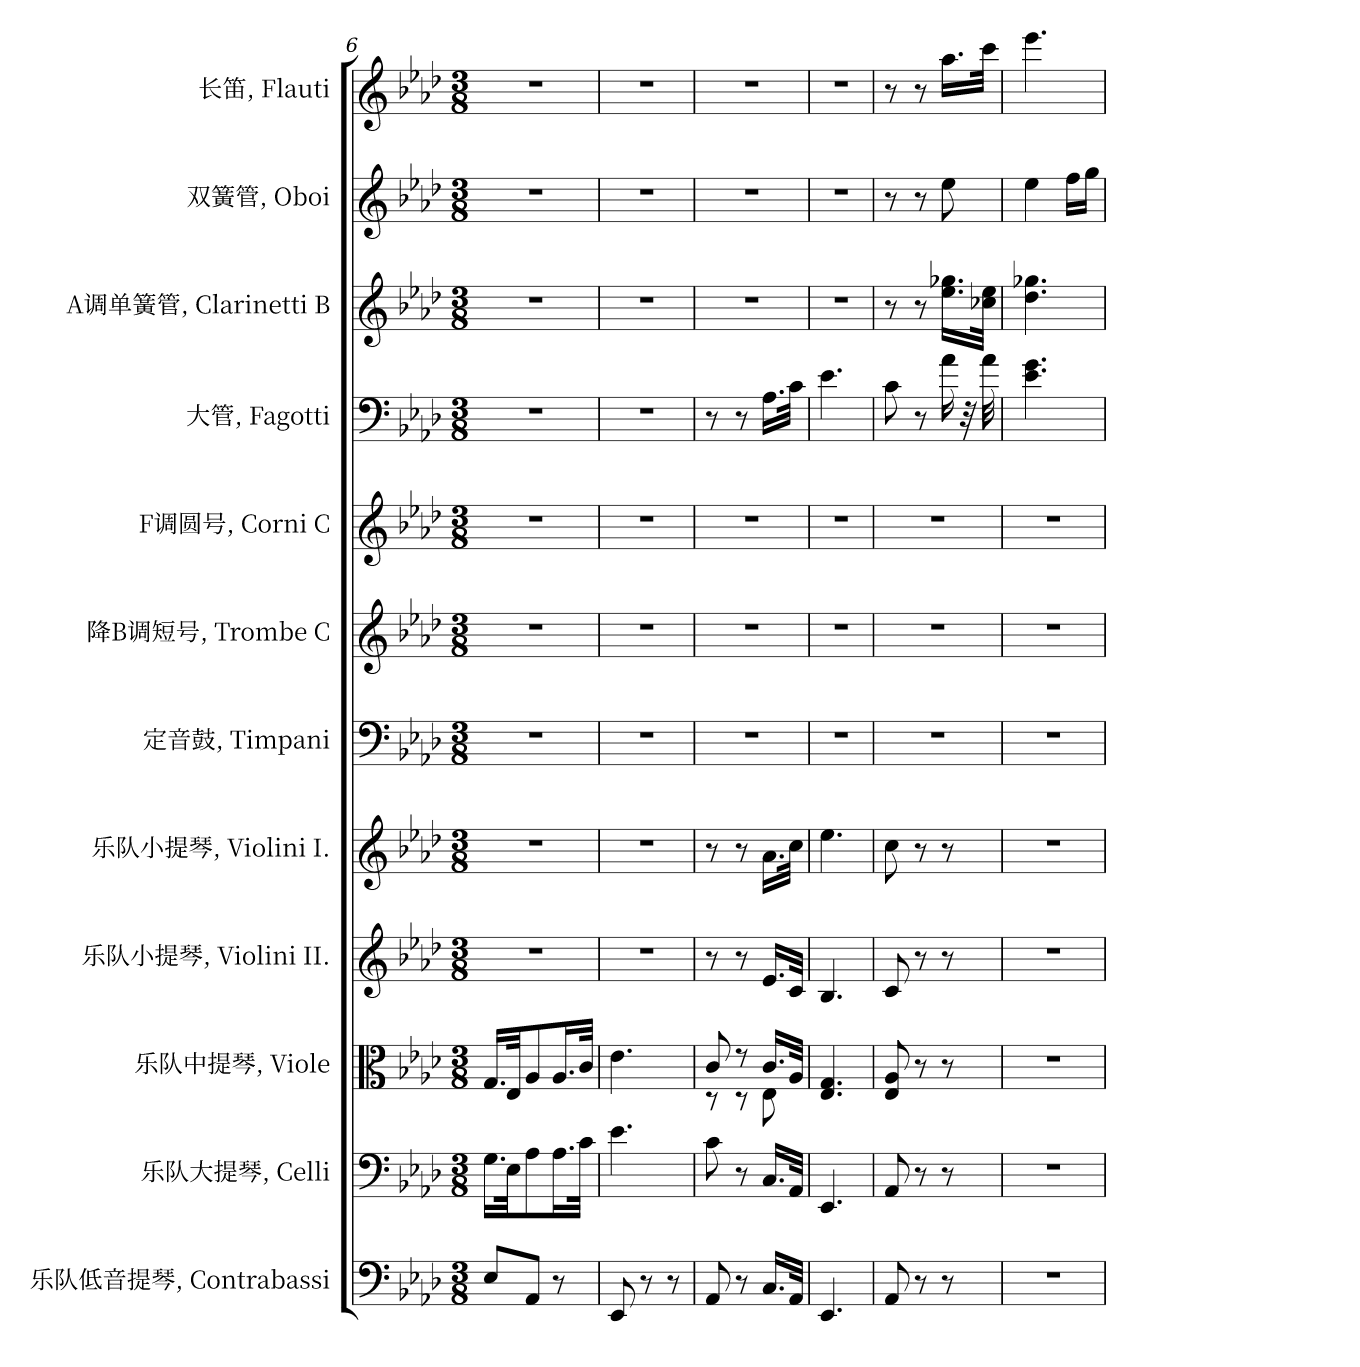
**kern	**kern	**kern	**kern	**kern	**kern	**kern	**kern	**kern	**kern	**kern	**kern
*part12	*part11	*part10	*part9	*part8	*part7	*part6	*part5	*part4	*part3	*part2	*part1
*staff12	*staff11	*staff10	*staff9	*staff8	*staff7	*staff6	*staff5	*staff4	*staff3	*staff2	*staff1
*I"乐队低音提琴, Contrabassi	*I"乐队大提琴, Celli	*I"乐队中提琴, Viole	*I"乐队小提琴, Violini II.	*I"乐队小提琴, Violini I.	*I"定音鼓, Timpani	*I"降B调短号, Trombe C	*I"F调圆号, Corni C	*I"大管, Fagotti	*I"A调单簧管, Clarinetti B	*I"双簧管, Oboi	*I"长笛, Flauti
*I'Cbs.	*	*	*	*	*I'Timp.	*	*	*	*I'A Cl.	*I'Ob.	*I'Fl.
*clefF4	*clefF4	*clefC3	*clefG2	*clefG2	*clefF4	*clefG2	*clefG2	*clefF4	*clefG2	*clefG2	*clefG2
*ITrd7c12	*	*	*	*	*	*ITrd1c2	*ITrd4c7	*	*ITrd1c2	*	*
*k[b-e-a-d-]	*k[b-e-a-d-]	*k[b-e-a-d-]	*k[b-e-a-d-]	*k[b-e-a-d-]	*k[b-e-a-d-]	*k[b-e-a-d-g-c-]	*k[b-e-a-d-g-]	*k[b-e-a-d-]	*k[b-e-a-d-g-c-]	*k[b-e-a-d-]	*k[b-e-a-d-]
*M3/8	*M3/8	*M3/8	*M3/8	*M3/8	*M3/8	*M3/8	*M3/8	*M3/8	*M3/8	*M3/8	*M3/8
=6	=6	=6	=6	=6	=6	=6	=6	=6	=6	=6	=6
8EE-/L	16.G\LL	16.G/LL	4.r	4.r	4.r	4.r	4.r	4.r	4.r	4.r	4.r
.	32E-\JK	32E-/JK	.	.	.	.	.	.	.	.	.
8AAA-/J	8A-\	8A-/	.	.	.	.	.	.	.	.	.
8r	16.A-\L	16.A-/L	.	.	.	.	.	.	.	.	.
.	32c\JJk	32c/JJk	.	.	.	.	.	.	.	.	.
=7	=7	=7	=7	=7	=7	=7	=7	=7	=7	=7	=7
8EEE-/	4.e-\	4.e-\	4.r	4.r	4.r	4.r	4.r	4.r	4.r	4.r	4.r
8r	.	.	.	.	.	.	.	.	.	.	.
8r	.	.	.	.	.	.	.	.	.	.	.
=8	=8	=8	=8	=8	=8	=8	=8	=8	=8	=8	=8
*	*	*^	*	*	*	*	*	*	*	*	*
8AAA-/	8c\	8c/	8r	8r	8r	4.r	4.r	4.r	8r	4.r	4.r	4.r
8r	8r	8r	8r	8r	8r	.	.	.	8r	.	.	.
16.CC/LL	16.C/LL	16.c/LL	8E-\	16.e-/LL	16.a-\LL	.	.	.	16.A-\LL	.	.	.
32AAA-/JJk	32AA-/JJk	32A-/JJk	.	32c/JJk	32cc\JJk	.	.	.	32c\JJk	.	.	.
*	*	*v	*v	*	*	*	*	*	*	*	*	*
=9	=9	=9	=9	=9	=9	=9	=9	=9	=9	=9	=9
4.EEE-/	4.EE-/	4.E-/ 4.G/	4.B-/	4.ee-\	4.r	4.r	4.r	4.e-\	4.r	4.r	4.r
=10	=10	=10	=10	=10	=10	=10	=10	=10	=10	=10	=10
8AAA-/	8AA-/	8E-/ 8A-/	8c/	8cc\	4.r	4.r	4.r	8c\	8r	8r	8r
8r	8r	8r	8r	8r	.	.	.	8r	8r	8r	8r
8r	8r	8r	8r	8r	.	.	.	16a-\	16.dd-\ 16.ff-X\LL	8ee-\	16.aa-\LL
.	.	.	.	.	.	.	.	32r	.	.	.
.	.	.	.	.	.	.	.	32a-\	32b--X\ 32dd-\JJk	.	32ccc\JJk
!!LO:PB:g=z
=11	=11	=11	=11	=11	=11	=11	=11	=11	=11	=11	=11
4.r	4.r	4.r	4.r	4.r	4.r	4.r	4.r	4.e-\ 4.g\	4.cc-\ 4.ff-X\	4ee-\	4.eee-\
.	.	.	.	.	.	.	.	.	.	16ff\LL	.
.	.	.	.	.	.	.	.	.	.	16gg\JJ	.
=	=	=	=	=	=	=	=	=	=	=	=
*-	*-	*-	*-	*-	*-	*-	*-	*-	*-	*-	*-
